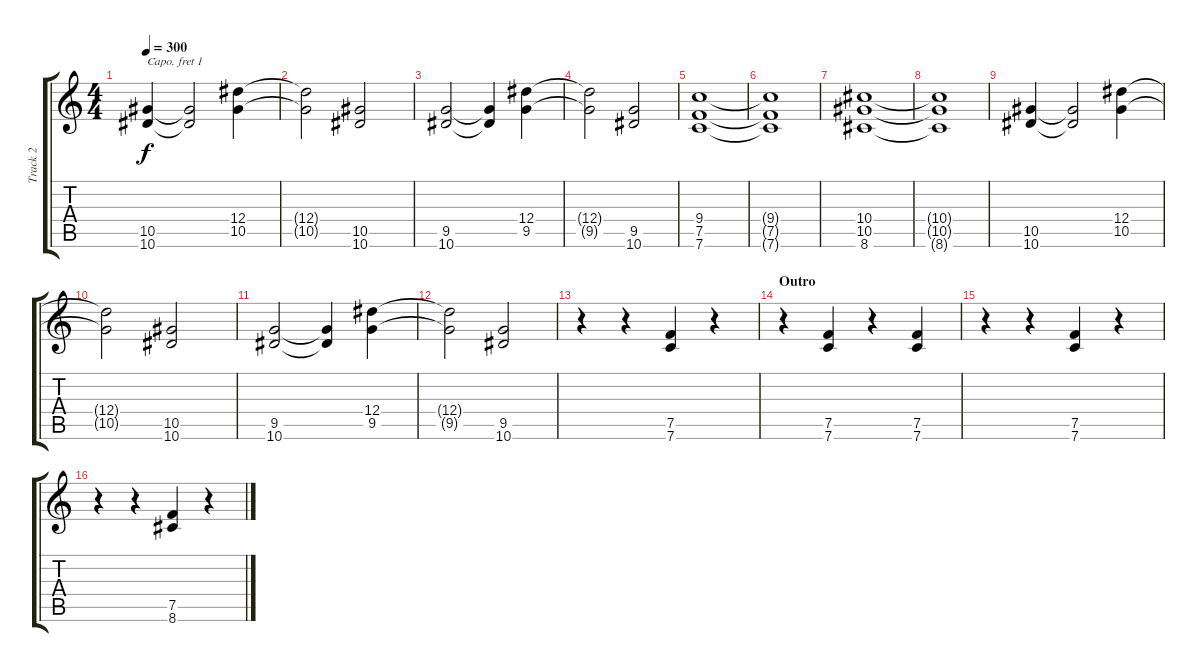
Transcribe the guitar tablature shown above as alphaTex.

\track ("Track 2" "Track 2") {instrument distortionguitar}
\staff {score tabs}
\capo 1
\tuning (E4 B3 G3 D3 A2 E2) {hide}
\ts (4 4)
\tempo 300
\clef g2
\ks c
(10.5 10.6).4{dy f} (10.5{t} 10.6{t}).2 (12.4 10.5).4 |
(12.4{t} 10.5{t}).2 (10.5 10.6).2 |
(9.5 10.6).2 (9.5{t} 10.6{t}).4 (12.4 9.5).4 |
(12.4{t} 9.5{t}).2 (9.5 10.6).2 |
(9.4 7.5 7.6).1 |
(9.4{t} 7.5{t} 7.6{t}).1 |
(10.4 10.5 8.6).1 |
(10.4{t} 10.5{t} 8.6{t}).1 |
(10.5 10.6).4 (10.5{t} 10.6{t}).2 (12.4 10.5).4 |
(12.4{t} 10.5{t}).2 (10.5 10.6).2 |
(9.5 10.6).2 (9.5{t} 10.6{t}).4 (12.4 9.5).4 |
(12.4{t} 9.5{t}).2 (9.5 10.6).2 |
r.4 r.4 (7.5 7.6).4 r.4 |
\section ("" "Outro")
r.4 (7.5 7.6).4 r.4 (7.5 7.6).4 |
r.4 r.4 (7.5 7.6).4 r.4 |
r.4 r.4 (7.5 8.6).4 r.4
